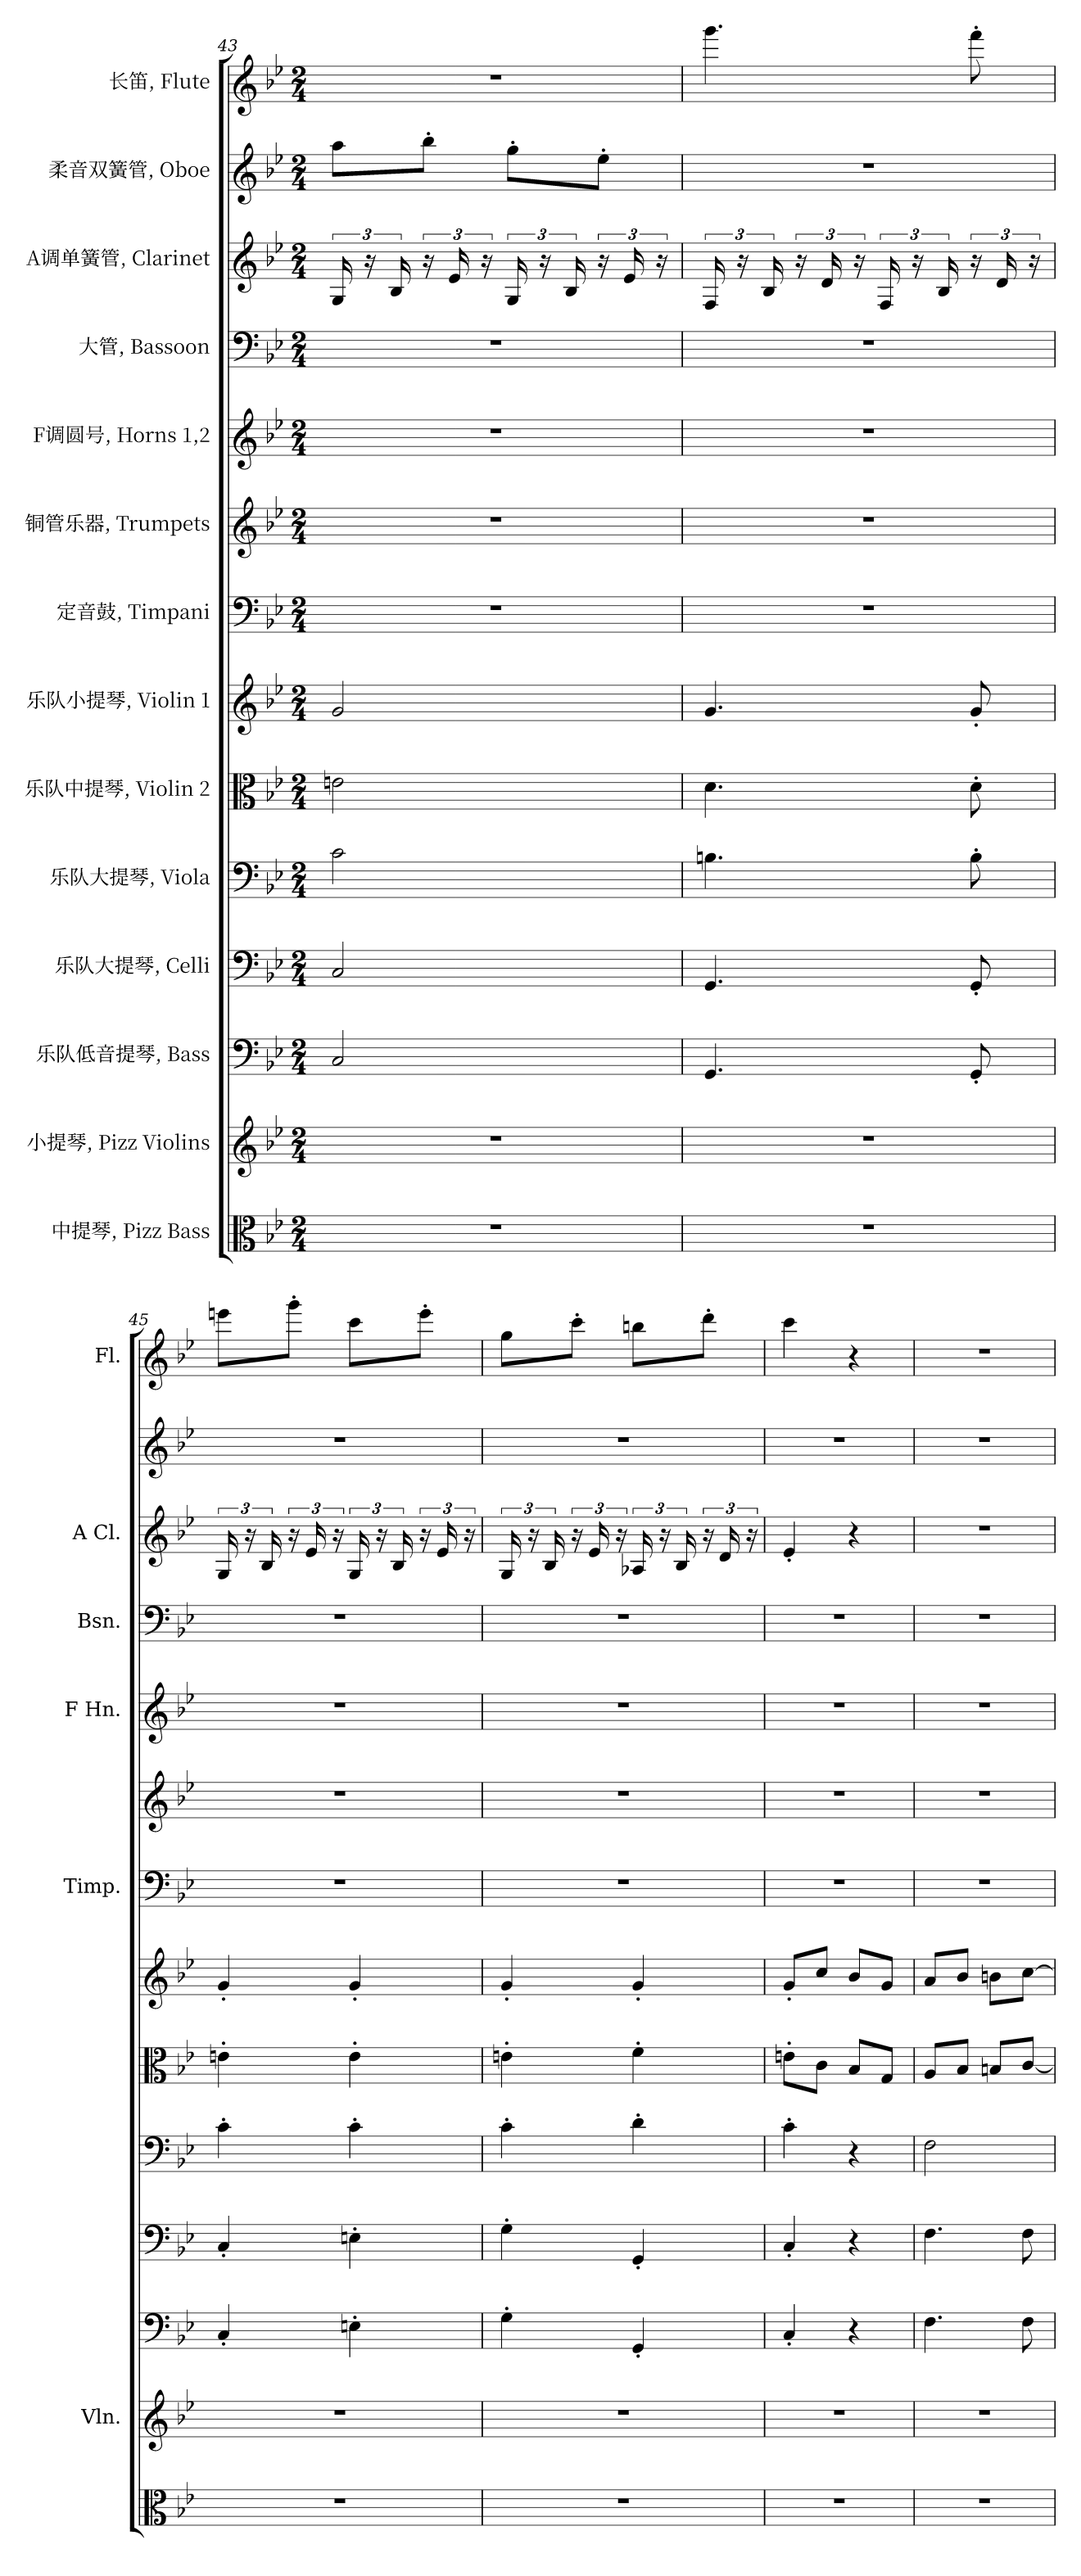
**kern	**kern	**kern	**kern	**kern	**kern	**kern	**kern	**kern	**kern	**kern	**kern	**kern	**kern
*part14	*part13	*part12	*part11	*part10	*part9	*part8	*part7	*part6	*part5	*part4	*part3	*part2	*part1
*staff14	*staff13	*staff12	*staff11	*staff10	*staff9	*staff8	*staff7	*staff6	*staff5	*staff4	*staff3	*staff2	*staff1
*I"中提琴, Pizz Bass	*I"小提琴, Pizz Violins	*I"乐队低音提琴, Bass	*I"乐队大提琴, Celli	*I"乐队大提琴, Viola	*I"乐队中提琴, Violin 2	*I"乐队小提琴, Violin 1	*I"定音鼓, Timpani	*I"铜管乐器, Trumpets	*I"F调圆号, Horns 1,2	*I"大管, Bassoon	*I"A调单簧管, Clarinet	*I"柔音双簧管, Oboe	*I"长笛, Flute
*	*I'Vln.	*	*	*	*	*	*I'Timp.	*	*I'F Hn.	*I'Bsn.	*I'A Cl.	*	*I'Fl.
!!LO:PB:g=z
*clefC3	*clefG2	*clefF4	*clefF4	*clefF4	*clefC3	*clefG2	*clefF4	*clefG2	*clefG2	*clefF4	*clefG2	*clefG2	*clefG2
*	*	*ITrd7c12	*	*	*	*	*	*	*ITrd4c7	*	*ITrd2c3	*ITrd2c3	*
*k[b-e-]	*k[b-e-]	*k[b-e-]	*k[b-e-]	*k[b-e-]	*k[b-e-]	*k[b-e-]	*k[b-e-]	*k[b-e-]	*k[b-e-a-]	*k[b-e-]	*k[f#]	*k[f#]	*k[b-e-]
*M2/4	*M2/4	*M2/4	*M2/4	*M2/4	*M2/4	*M2/4	*M2/4	*M2/4	*M2/4	*M2/4	*M2/4	*M2/4	*M2/4
=43	=43	=43	=43	=43	=43	=43	=43	=43	=43	=43	=43	=43	=43
2r	2r	2CC/	2C/	2c\	2en\	2g/	2r	2r	2r	2r	24E/	8ff#\L	2r
.	.	.	.	.	.	.	.	.	.	.	24r	.	.
.	.	.	.	.	.	.	.	.	.	.	24G/	.	.
.	.	.	.	.	.	.	.	.	.	.	24r	8gg'\J	.
.	.	.	.	.	.	.	.	.	.	.	24c/	.	.
.	.	.	.	.	.	.	.	.	.	.	24r	.	.
.	.	.	.	.	.	.	.	.	.	.	24E/	8ee'\L	.
.	.	.	.	.	.	.	.	.	.	.	24r	.	.
.	.	.	.	.	.	.	.	.	.	.	24G/	.	.
.	.	.	.	.	.	.	.	.	.	.	24r	8cc'\J	.
.	.	.	.	.	.	.	.	.	.	.	24c/	.	.
.	.	.	.	.	.	.	.	.	.	.	24r	.	.
=44	=44	=44	=44	=44	=44	=44	=44	=44	=44	=44	=44	=44	=44
2r	2r	4.GGG/	4.GG/	4.Bn\	4.d\	4.g/	2r	2r	2r	2r	24D/	2r	4.ggg\
.	.	.	.	.	.	.	.	.	.	.	24r	.	.
.	.	.	.	.	.	.	.	.	.	.	24G/	.	.
.	.	.	.	.	.	.	.	.	.	.	24r	.	.
.	.	.	.	.	.	.	.	.	.	.	24B/	.	.
.	.	.	.	.	.	.	.	.	.	.	24r	.	.
.	.	.	.	.	.	.	.	.	.	.	24D/	.	.
.	.	.	.	.	.	.	.	.	.	.	24r	.	.
.	.	.	.	.	.	.	.	.	.	.	24G/	.	.
.	.	8GGG'/	8GG'/	8B'\	8d'\	8g'/	.	.	.	.	24r	.	8fff'\
.	.	.	.	.	.	.	.	.	.	.	24B/	.	.
.	.	.	.	.	.	.	.	.	.	.	24r	.	.
!!LO:PB:g=z
=45	=45	=45	=45	=45	=45	=45	=45	=45	=45	=45	=45	=45	=45
2r	2r	4CC'/	4C'/	4c'\	4en'\	4g'/	2r	2r	2r	2r	24E/	2r	8eeen\L
.	.	.	.	.	.	.	.	.	.	.	24r	.	.
.	.	.	.	.	.	.	.	.	.	.	24G/	.	.
.	.	.	.	.	.	.	.	.	.	.	24r	.	8ggg'\J
.	.	.	.	.	.	.	.	.	.	.	24c/	.	.
.	.	.	.	.	.	.	.	.	.	.	24r	.	.
.	.	4EEn'\	4En'\	4c'\	4e'\	4g'/	.	.	.	.	24E/	.	8ccc\L
.	.	.	.	.	.	.	.	.	.	.	24r	.	.
.	.	.	.	.	.	.	.	.	.	.	24G/	.	.
.	.	.	.	.	.	.	.	.	.	.	24r	.	8eee'\J
.	.	.	.	.	.	.	.	.	.	.	24c/	.	.
.	.	.	.	.	.	.	.	.	.	.	24r	.	.
=46	=46	=46	=46	=46	=46	=46	=46	=46	=46	=46	=46	=46	=46
2r	2r	4GG'\	4G'\	4c'\	4en'\	4g'/	2r	2r	2r	2r	24E/	2r	8gg\L
.	.	.	.	.	.	.	.	.	.	.	24r	.	.
.	.	.	.	.	.	.	.	.	.	.	24G/	.	.
.	.	.	.	.	.	.	.	.	.	.	24r	.	8ccc'\J
.	.	.	.	.	.	.	.	.	.	.	24c/	.	.
.	.	.	.	.	.	.	.	.	.	.	24r	.	.
.	.	4GGG'/	4GG'/	4d'\	4f'\	4g'/	.	.	.	.	24Fn/	.	8bbn\L
.	.	.	.	.	.	.	.	.	.	.	24r	.	.
.	.	.	.	.	.	.	.	.	.	.	24G/	.	.
.	.	.	.	.	.	.	.	.	.	.	24r	.	8ddd'\J
.	.	.	.	.	.	.	.	.	.	.	24B/	.	.
.	.	.	.	.	.	.	.	.	.	.	24r	.	.
=47	=47	=47	=47	=47	=47	=47	=47	=47	=47	=47	=47	=47	=47
2r	2r	4CC'/	4C'/	4c'\	8en'\L	8g'/L	2r	2r	2r	2r	4c'/	2r	4ccc\
.	.	.	.	.	8c\J	8cc/J	.	.	.	.	.	.	.
.	.	4r	4r	4r	8B-/L	8b-/L	.	.	.	.	4r	.	4r
.	.	.	.	.	8G/J	8g/J	.	.	.	.	.	.	.
!!LO:PB:g=z
=48	=48	=48	=48	=48	=48	=48	=48	=48	=48	=48	=48	=48	=48
2r	2r	4.FF\	4.F\	2F\	8A/L	8a/L	2r	2r	2r	2r	2r	2r	2r
.	.	.	.	.	8B-/J	8b-/J	.	.	.	.	.	.	.
.	.	.	.	.	8Bn/L	8bn\L	.	.	.	.	.	.	.
.	.	8FF\	8F\	.	[8c/J	[8cc\J	.	.	.	.	.	.	.
=	=	=	=	=	=	=	=	=	=	=	=	=	=
*-	*-	*-	*-	*-	*-	*-	*-	*-	*-	*-	*-	*-	*-
